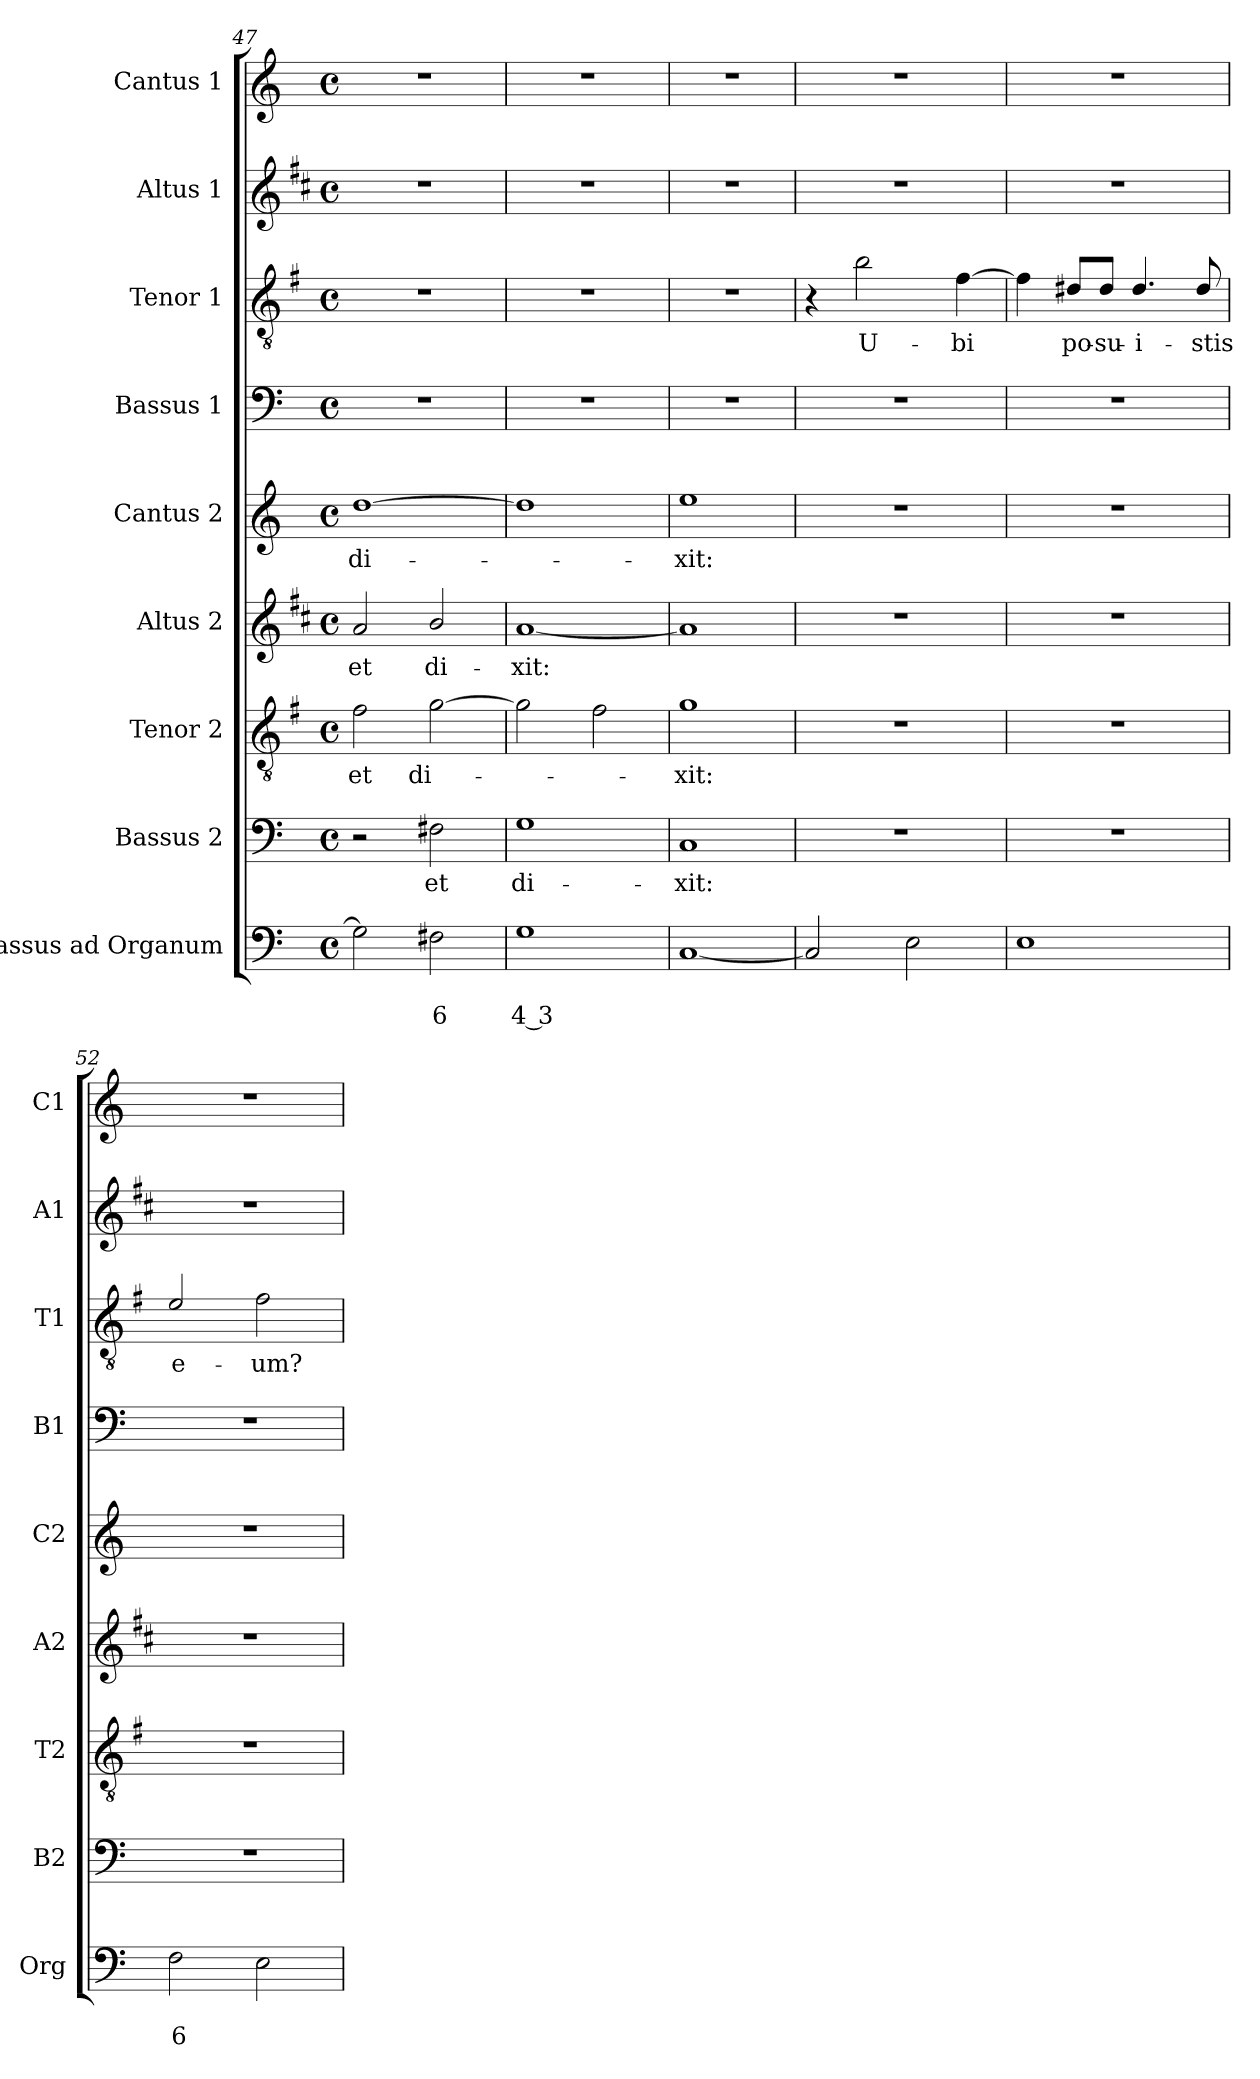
**kern	**text	**text	**kern	**text	**kern	**text	**kern	**text	**kern	**text	**kern	**kern	**text	**kern	**kern
*part9	*part9	*part9	*part8	*part8	*part7	*part7	*part6	*part6	*part5	*part5	*part4	*part3	*part3	*part2	*part1
*staff9	*staff9	*staff9	*staff8	*staff8	*staff7	*staff7	*staff6	*staff6	*staff5	*staff5	*staff4	*staff3	*staff3	*staff2	*staff1
*I"Bassus ad Organum	*	*	*I"Bassus 2	*	*I"Tenor 2	*	*I"Altus 2	*	*I"Cantus 2	*	*I"Bassus 1	*I"Tenor 1	*	*I"Altus 1	*I"Cantus 1
*I'Org	*	*	*I'B2	*	*I'T2	*	*I'A2	*	*I'C2	*	*I'B1	*I'T1	*	*I'A1	*I'C1
*clefF4	*	*	*clefF4	*	*clefGv2	*	*clefG2	*	*clefG2	*	*clefF4	*clefGv2	*	*clefG2	*clefG2
*	*	*	*	*	*ITrd4c7	*	*ITrd1c2	*	*	*	*	*ITrd4c7	*	*ITrd1c2	*
*k[]	*	*	*k[]	*	*k[]	*	*k[]	*	*k[]	*	*k[]	*k[]	*	*k[]	*k[]
*C:	*	*	*C:	*	*C:	*	*C:	*	*C:	*	*C:	*C:	*	*C:	*C:
*M4/4	*	*	*M4/4	*	*M4/4	*	*M4/4	*	*M4/4	*	*M4/4	*M4/4	*	*M4/4	*M4/4
*met(c)	*	*	*met(c)	*	*met(c)	*	*met(c)	*	*met(c)	*	*met(c)	*met(c)	*	*met(c)	*met(c)
=47	=47	=47	=47	=47	=47	=47	=47	=47	=47	=47	=47	=47	=47	=47	=47
!	!	!	!	!	!	!LO:LY:b	!	!LO:LY:b	!	!LO:LY:b	!	!	!	!	!
2G\]	.	.	2r	.	2B\	et	2g/	et	[1dd	di-	1r	1r	.	1r	1r
!	!	!LO:LY:b	!	!LO:LY:b	!	!LO:LY:b	!	!LO:LY:b	!	!	!	!	!	!	!
2F#X\	.	6	2F#X\	et	[2c\	di-	2a/	di-	.	.	.	.	.	.	.
=48	=48	=48	=48	=48	=48	=48	=48	=48	=48	=48	=48	=48	=48	=48	=48
!	!	!LO:LY:b	!	!LO:LY:b	!	!	!	!LO:LY:b	!	!	!	!	!	!	!
1G	.	4 3	1G	di-	2c\]	.	[1g	-xit:	1dd]	.	1r	1r	.	1r	1r
.	.	.	.	.	2B\	.	.	.	.	.	.	.	.	.	.
=49	=49	=49	=49	=49	=49	=49	=49	=49	=49	=49	=49	=49	=49	=49	=49
!	!	!	!	!LO:LY:b	!	!LO:LY:b	!	!	!	!LO:LY:b	!	!	!	!	!
[1C	.	.	1C	-xit:	1c	-xit:	1g]	.	1ee	-xit:	1r	1r	.	1r	1r
=50	=50	=50	=50	=50	=50	=50	=50	=50	=50	=50	=50	=50	=50	=50	=50
2C/]	.	.	1r	.	1r	.	1r	.	1r	.	1r	4r	.	1r	1r
!	!	!	!	!	!	!	!	!	!	!	!	!	!LO:LY:b	!	!
.	.	.	.	.	.	.	.	.	.	.	.	2e\	U-	.	.
2E\	.	.	.	.	.	.	.	.	.	.	.	.	.	.	.
!	!	!	!	!	!	!	!	!	!	!	!	!	!LO:LY:b	!	!
.	.	.	.	.	.	.	.	.	.	.	.	[4B\	-bi	.	.
!!LO:PB:g=z
=51	=51	=51	=51	=51	=51	=51	=51	=51	=51	=51	=51	=51	=51	=51	=51
1E	.	.	1r	.	1r	.	1r	.	1r	.	1r	4B\]	.	1r	1r
!	!	!	!	!	!	!	!	!	!	!	!	!	!LO:LY:b	!	!
.	.	.	.	.	.	.	.	.	.	.	.	8G#X/L	po-	.	.
!	!	!	!	!	!	!	!	!	!	!	!	!	!LO:LY:b	!	!
.	.	.	.	.	.	.	.	.	.	.	.	8G#/J	-su-	.	.
!	!	!	!	!	!	!	!	!	!	!	!	!	!LO:LY:b	!	!
.	.	.	.	.	.	.	.	.	.	.	.	4.G#/	-i-	.	.
!	!	!	!	!	!	!	!	!	!	!	!	!	!LO:LY:b	!	!
.	.	.	.	.	.	.	.	.	.	.	.	8G#/	-stis	.	.
=52	=52	=52	=52	=52	=52	=52	=52	=52	=52	=52	=52	=52	=52	=52	=52
!	!	!LO:LY:b	!	!	!	!	!	!	!	!	!	!	!LO:LY:b	!	!
2F\	.	6	1r	.	1r	.	1r	.	1r	.	1r	2A/	e-	1r	1r
!	!	!	!	!	!	!	!	!	!	!	!	!	!LO:LY:b	!	!
2E\	.	.	.	.	.	.	.	.	.	.	.	2B\	-um?	.	.
=	=	=	=	=	=	=	=	=	=	=	=	=	=	=	=
*-	*-	*-	*-	*-	*-	*-	*-	*-	*-	*-	*-	*-	*-	*-	*-
